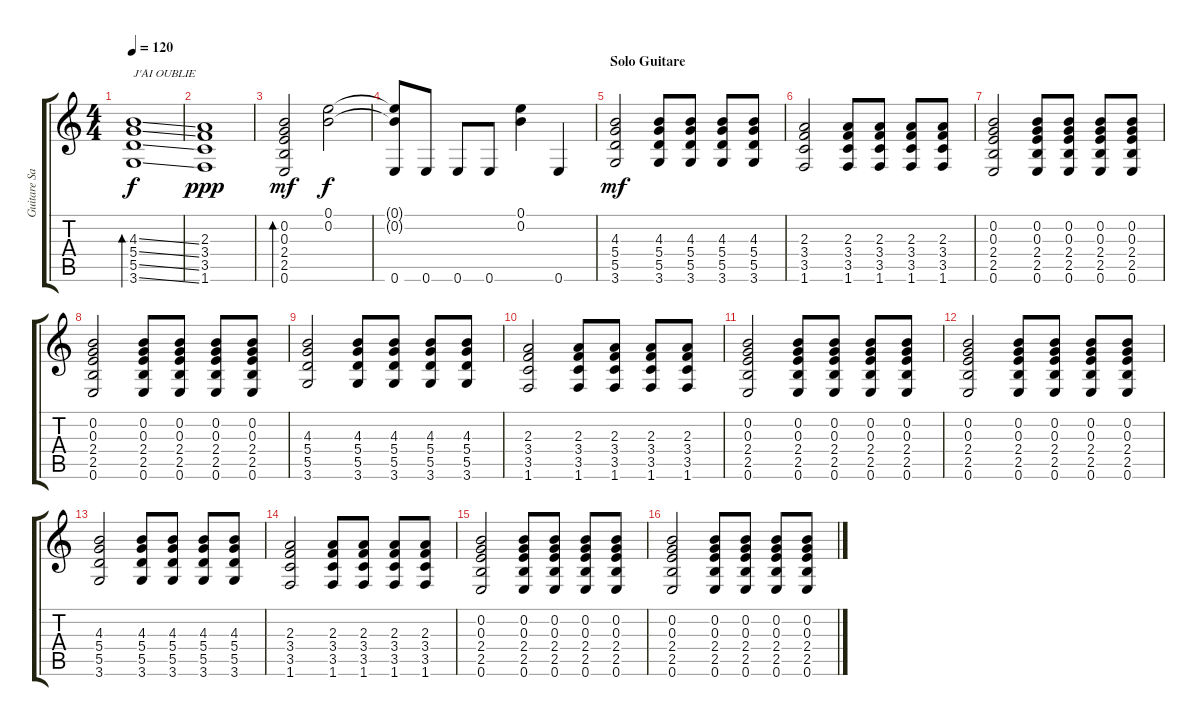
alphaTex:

\track ("Guitare Saturer" "Guitare Sa") {instrument distortionguitar}
\staff {score tabs}
\tuning (E4 B3 G3 D3 A2 E2) {hide}
\ts (4 4)
\tempo 120
\clef g2
\ks c
(4.3{ss} 5.4{ss} 5.5{ss} 3.6{ss}).1{bd 60 txt "J'AI OUBLIE" dy f} |
(2.3 3.4 3.5 1.6).1{dy ppp} |
(0.2 0.3 2.4 2.5 0.6).2{bd 120 dy mf} (0.1 0.2).2{dy f} |
(0.1{t} 0.2{t} 0.6).8 0.6.8 0.6.8 0.6.8 (0.1 0.2).4 0.6.4 |
\section ("" "Solo Guitare")
(4.3 5.4 5.5 3.6).2{dy mf} (4.3 5.4 5.5 3.6).8 (4.3 5.4 5.5 3.6).8 (4.3 5.4 5.5 3.6).8 (4.3 5.4 5.5 3.6).8 |
(2.3 3.4 3.5 1.6).2 (2.3 3.4 3.5 1.6).8 (2.3 3.4 3.5 1.6).8 (2.3 3.4 3.5 1.6).8 (2.3 3.4 3.5 1.6).8 |
(0.2 0.3 2.4 2.5 0.6).2 (0.2 0.3 2.4 2.5 0.6).8 (0.2 0.3 2.4 2.5 0.6).8 (0.2 0.3 2.4 2.5 0.6).8 (0.2 0.3 2.4 2.5 0.6).8 |
(0.2 0.3 2.4 2.5 0.6).2 (0.2 0.3 2.4 2.5 0.6).8 (0.2 0.3 2.4 2.5 0.6).8 (0.2 0.3 2.4 2.5 0.6).8 (0.2 0.3 2.4 2.5 0.6).8 |
(4.3 5.4 5.5 3.6).2 (4.3 5.4 5.5 3.6).8 (4.3 5.4 5.5 3.6).8 (4.3 5.4 5.5 3.6).8 (4.3 5.4 5.5 3.6).8 |
(2.3 3.4 3.5 1.6).2 (2.3 3.4 3.5 1.6).8 (2.3 3.4 3.5 1.6).8 (2.3 3.4 3.5 1.6).8 (2.3 3.4 3.5 1.6).8 |
(0.2 0.3 2.4 2.5 0.6).2 (0.2 0.3 2.4 2.5 0.6).8 (0.2 0.3 2.4 2.5 0.6).8 (0.2 0.3 2.4 2.5 0.6).8 (0.2 0.3 2.4 2.5 0.6).8 |
(0.2 0.3 2.4 2.5 0.6).2 (0.2 0.3 2.4 2.5 0.6).8 (0.2 0.3 2.4 2.5 0.6).8 (0.2 0.3 2.4 2.5 0.6).8 (0.2 0.3 2.4 2.5 0.6).8 |
(4.3 5.4 5.5 3.6).2 (4.3 5.4 5.5 3.6).8 (4.3 5.4 5.5 3.6).8 (4.3 5.4 5.5 3.6).8 (4.3 5.4 5.5 3.6).8 |
(2.3 3.4 3.5 1.6).2 (2.3 3.4 3.5 1.6).8 (2.3 3.4 3.5 1.6).8 (2.3 3.4 3.5 1.6).8 (2.3 3.4 3.5 1.6).8 |
(0.2 0.3 2.4 2.5 0.6).2 (0.2 0.3 2.4 2.5 0.6).8 (0.2 0.3 2.4 2.5 0.6).8 (0.2 0.3 2.4 2.5 0.6).8 (0.2 0.3 2.4 2.5 0.6).8 |
(0.2 0.3 2.4 2.5 0.6).2 (0.2 0.3 2.4 2.5 0.6).8 (0.2 0.3 2.4 2.5 0.6).8 (0.2 0.3 2.4 2.5 0.6).8 (0.2 0.3 2.4 2.5 0.6).8
